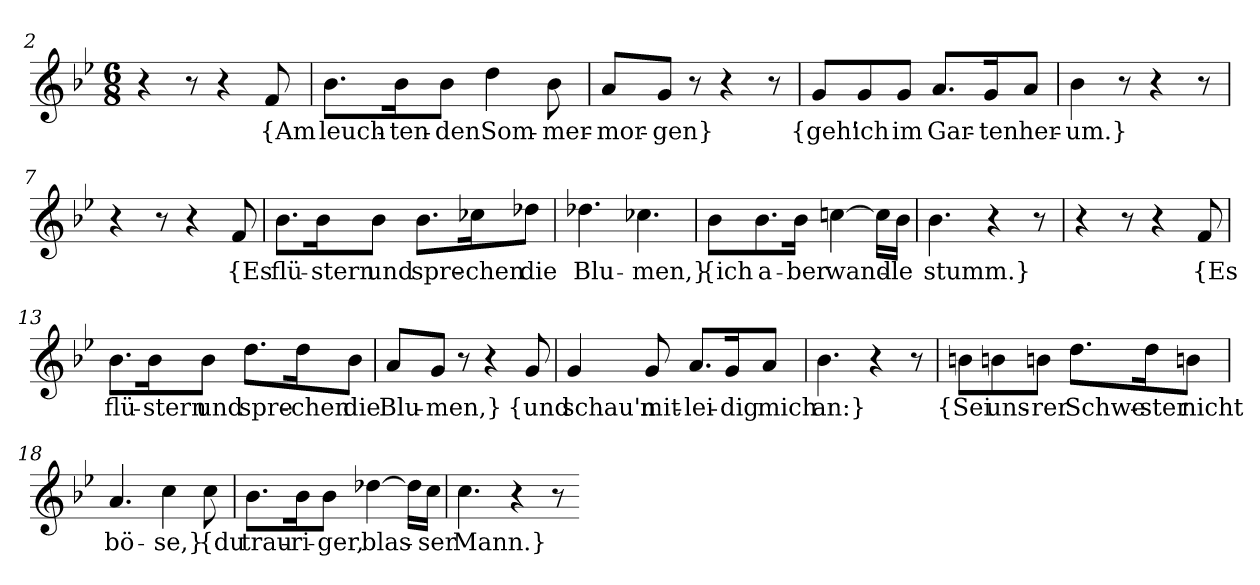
**kern	**text
*part1	*part1
*staff1	*staff1
*clefG2	*
*k[b-e-]	*
*M6/8	*
=2	=2
4r	.
8r	.
4r	.
8f	{Am
=3	=3
8.b-\L	leuch-
16b-\K	-ten-
8b-\J	-den
4dd	Som-
8b-	-mer-
=4	=4
8a/L	-mor-
8g/J	-gen}
8r	.
4r	.
8r	.
=5	=5
8g/L	{geh'
8g/	ich
8g/J	im
8.a/L	Gar-
16g/K	-ten
8a/J	her-
=6	=6
4b-	-um.}
8r	.
4r	.
8r	.
=7	=7
4r	.
8r	.
4r	.
8f	{Es
=8	=8
8.b-\L	flü-
16b-\K	-stern
8b-\J	und
8.b-\L	spre-
16cc-X\K	-chen
8dd-X\J	die
=9	=9
4.dd-X	Blu-
4.cc-X	-men,}
=10	=10
8b-\L	{ich
8.b-\	a-
16b-\Jk	-ber
[4ccn	wand-
16ccn\LL]	.
16b-\JJ	-le
=11	=11
4.b-	stumm.}
4r	.
8r	.
=12	=12
4r	.
8r	.
4r	.
8f	{Es
=13	=13
8.b-\L	flü-
16b-\K	-stern
8b-\J	und
8.dd\L	spre-
16dd\K	-chen
8b-\J	die
=14	=14
8a/L	Blu-
8g/J	-men,}
8r	.
4r	.
8g	{und
=15	=15
4g	schau'n
8g	mit-
8.a/L	-lei-
16g/K	-dig
8a/J	mich
=16	=16
4.b-	an:}
4r	.
8r	.
=17	=17
8bn\L	{Sei
8bn\	uns-
8bn\J	-rer
8.dd\L	Schwe-
16dd\K	-ster
8bn\J	nicht
=18	=18
4.a	bö-
4cc	-se,}
8cc	{du
=19	=19
8.b-\L	trau-
16b-\K	-ri-
8b-\J	-ger,
[4dd-X	blas-
16dd-\LL]	.
16cc\JJ	-ser
=20	=20
4.cc	Mann.}
4r	.
8r	.
=-	=-
*-	*-
